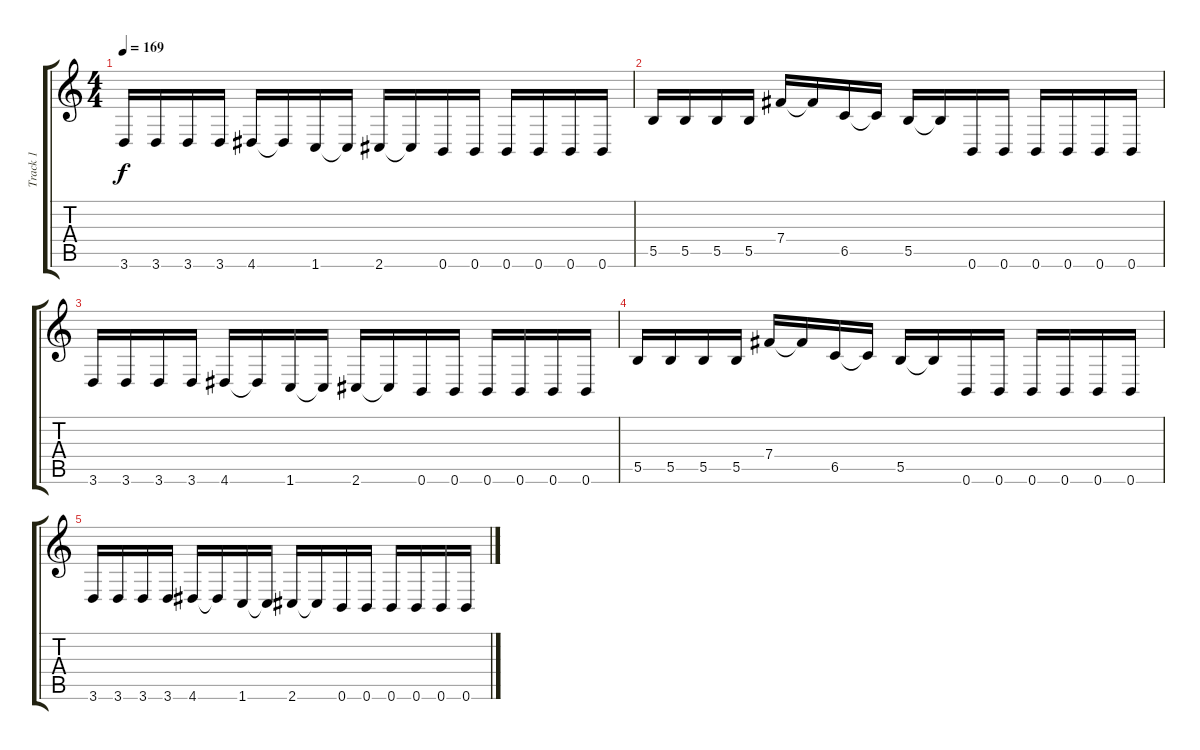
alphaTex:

\track ("Track 1" "Track 1") {instrument distortionguitar}
\staff {score tabs}
\tuning (Db4 Ab3 E3 B2 Gb2 B1) {hide}
\ts (4 4)
\tempo 169
\clef g2
\ks c
3.6.16{dy f} 3.6.16 3.6.16 3.6.16 4.6.16 4.6{t}.16 1.6.16 1.6{t}.16 2.6.16 2.6{t}.16 0.6.16 0.6.16 0.6.16 0.6.16 0.6.16 0.6.16 |
5.5.16 5.5.16 5.5.16 5.5.16 7.4.16 7.4{t}.16 6.5.16 6.5{t}.16 5.5.16 5.5{t}.16 0.6.16 0.6.16 0.6.16 0.6.16 0.6.16 0.6.16 |
3.6.16 3.6.16 3.6.16 3.6.16 4.6.16 4.6{t}.16 1.6.16 1.6{t}.16 2.6.16 2.6{t}.16 0.6.16 0.6.16 0.6.16 0.6.16 0.6.16 0.6.16 |
5.5.16 5.5.16 5.5.16 5.5.16 7.4.16 7.4{t}.16 6.5.16 6.5{t}.16 5.5.16 5.5{t}.16 0.6.16 0.6.16 0.6.16 0.6.16 0.6.16 0.6.16 |
3.6.16 3.6.16 3.6.16 3.6.16 4.6.16 4.6{t}.16 1.6.16 1.6{t}.16 2.6.16 2.6{t}.16 0.6.16 0.6.16 0.6.16 0.6.16 0.6.16 0.6.16
